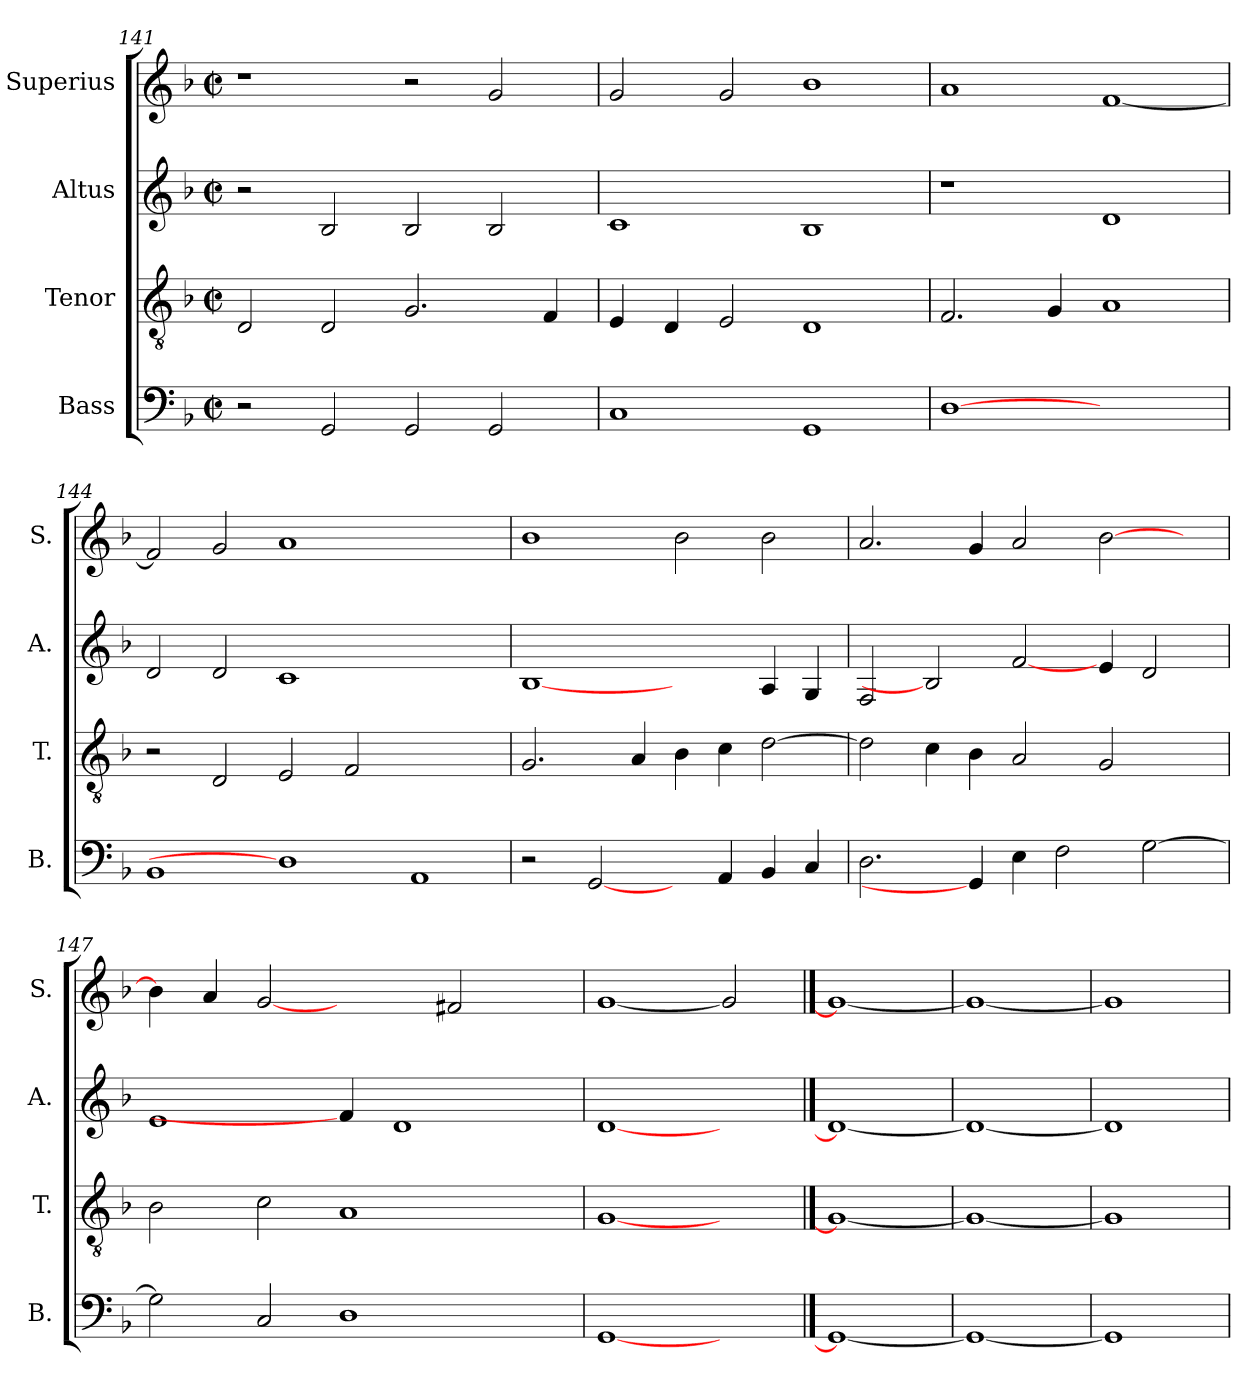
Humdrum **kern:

**kern	**kern	**kern	**kern
*part4	*part3	*part2	*part1
*staff4	*staff3	*staff2	*staff1
*I"Bass	*I"Tenor	*I"Altus	*I"Superius
*I'B.	*I'T.	*I'A.	*I'S.
*clefF4	*clefGv2	*clefG2	*clefG2
*	*ITrd7c12	*	*
*k[b-]	*k[b-]	*k[b-]	*k[b-]
*F:	*F:	*F:	*F:
*M2/2	*M2/2	*M2/2	*M2/2
*met(c|)	*met(c|)	*met(c|)	*met(c|)
=141	=141	=141	=141
2r	2DDi/	2r	1r
2GGi/	2DDi/	2B-i/	.
2GGi/	2.GGi/	2B-i/	2r
2GGi/	.	2B-i/	2gi/
.	4FFi/	.	.
=142	=142	=142	=142
1Ci	4EEi/	1ci	2gi/
.	4DDi/	.	.
.	2EEi/	.	2gi/
1GGi	1DDi	1B-i	1b-i
=143	=143	=143	=143
[1Di	2.FFi/	1r	1ai
.	4GGi/	.	.
1ryy	1AAi	1di	[<1fi
!!LO:LB:g=z
=144	=144	=144	=144
1BB-i	2r	2di/	2fi/]
.	2DDi/	2di/	2gi/
1Di]	2EEi/	1ci	1ai
.	2FFi/	.	.
1AAi	1ryy	1ryy	1ryy
=145	=145	=145	=145
2r	2.GGi/	[1B-i	1b-i
[2GGi/	.	.	.
.	4AAi/	.	.
4ryy	4BB-i\	2ryy	2b-i\
4AAi/	4Ci\	.	.
4BB-i/	[>2Di\	4Ai/	2b-i\
4Ci/	.	4Gi/	.
=146	=146	=146	=146
2.Di\	2Di\]	2Fi/	2.ai/
.	4Ci\	2B-i]	.
4GGi/]	4BB-i\	.	4gi/
4Ei\	2AAi/	[2fi/	2ai/
2Fi\	.	.	.
.	2GGi/	4ei/	[>2b-i\
[>2Gi\	.	2di/	.
.	4ryy	.	4ryy
=147	=147	=147	=147
2Gi\]	2BB-i\	1ei	4b-i\]
.	.	.	4ai/
2Ci/	2Ci\	.	[2gi
1Di	1AAi	4fi/]	2ryy
.	.	1di	.
.	.	.	2f#Xi/
4ryy	4ryy	.	4ryy
=148	=148	=148	=148
[1GGi	[1GGi	[1di	[1gi
2ryy	2ryy	2ryy	2gi]
==149	==149	==149	==149
1GGi_	1GGi_	1di_	1gi_
=150	=150	=150	=150
1GGi_	1GGi_	1di_	1gi_
=151	=151	=151	=151
1GGi]	1GGi]	1di]	1gi]
=	=	=	=
*-	*-	*-	*-
